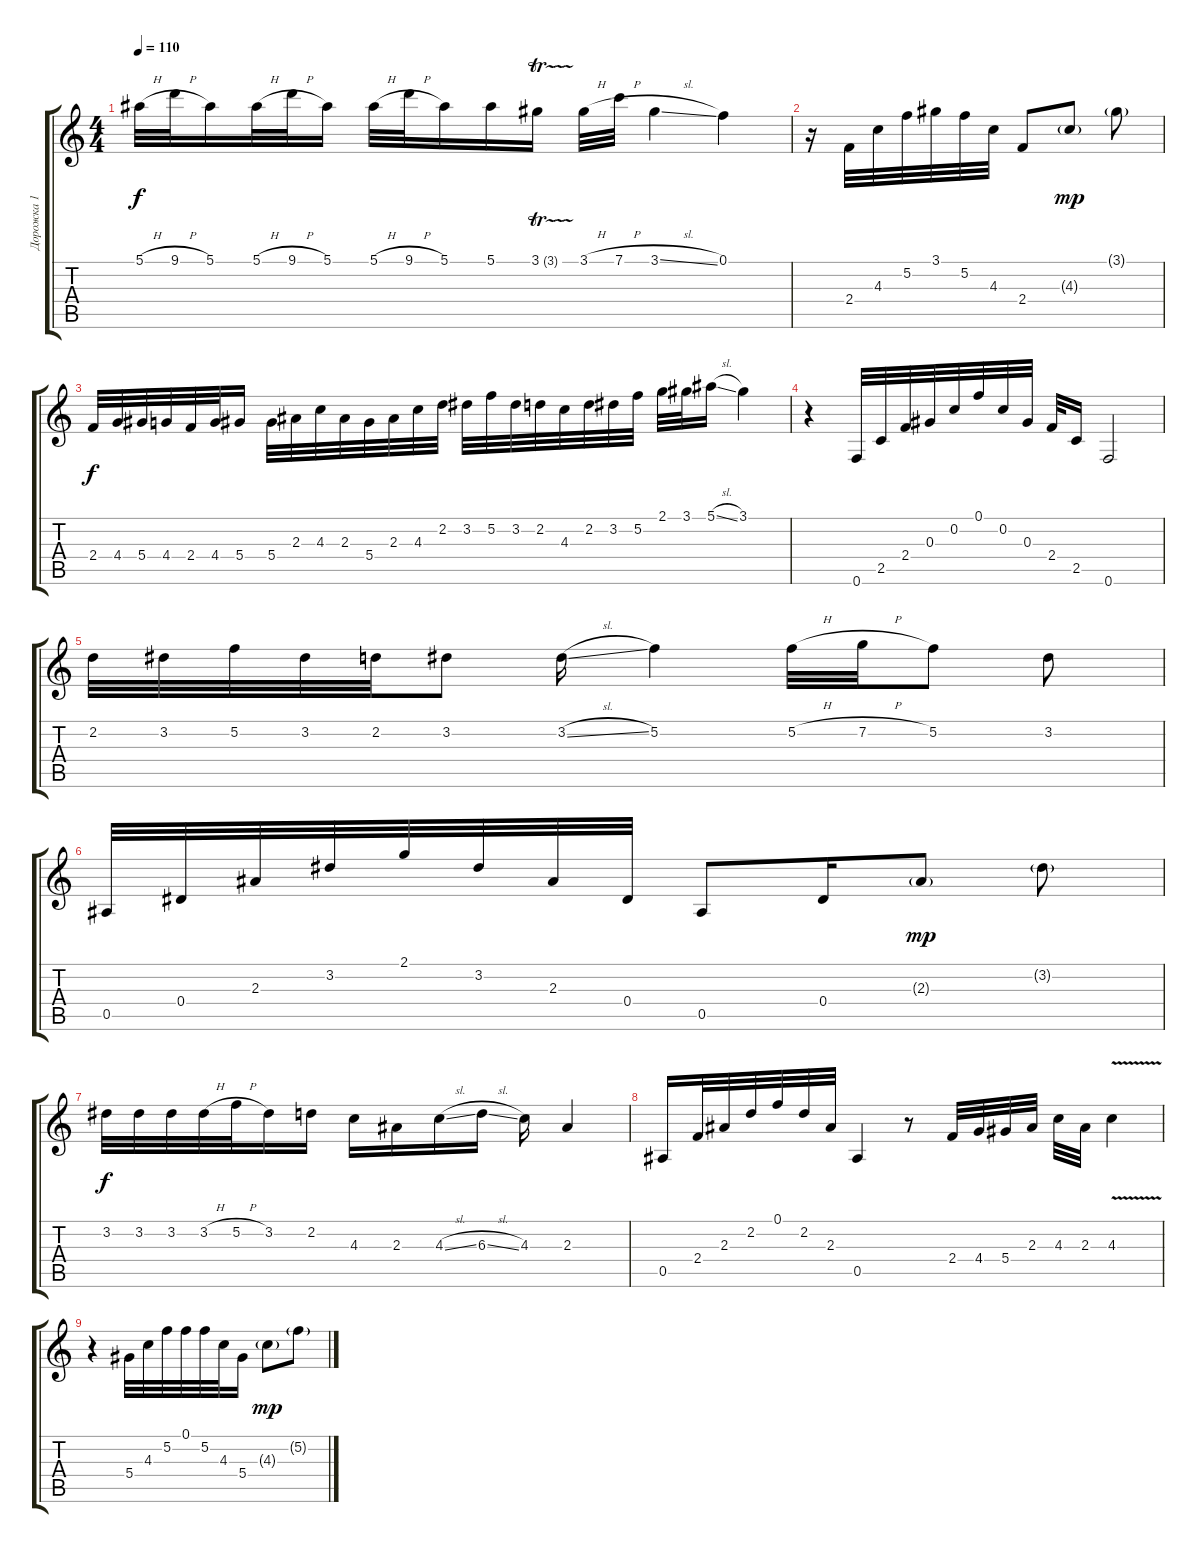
\track ("Дорожка 1" "Дорожка 1") {instrument acousticguitarsteel}
\staff {score tabs}
\tuning (F4 C4 Ab3 Eb3 Bb2 F2) {hide}
\ts (4 4)
\tempo 110
\clef g2
\ks c
5.1{h}.32{dy f} 9.1{h}.32 5.1.16 5.1{h}.32 9.1{h}.32 5.1.16 5.1{h}.32 9.1{h}.32 5.1.16 5.1.16 3.1{tr (3 32)}.16 3.1{h}.32 7.1{h}.32 3.1{sl}.4 0.1.4 |
r.16 2.4.32 4.3.32 5.2.32 3.1.32 5.2.32 4.3.32 2.4.8 4.3{g}.8{dy mp} 3.1{g}.8 |
2.4.32{dy f} 4.4.32 5.4.32 4.4.32 2.4.32 4.4.32 5.4.16 5.4.32 2.3.32 4.3.32 2.3.32 5.4.32 2.3.32 4.3.32 2.2.32 3.2.32 5.2.32 3.2.32 2.2.32 4.3.32 2.2.32 3.2.32 5.2.32 2.1.32 3.1.32 5.1{sl}.16 3.1.4 |
r.4 0.6.32 2.5.32 2.4.32 0.3.32 0.2.32 0.1.32 0.2.32 0.3.32 2.4.32 2.5.16 0.6.2 |
2.2.32 3.2.32 5.2.32 3.2.32 2.2.32 3.2.8 3.2{sl}.16 5.2.4 5.2{h}.32 7.2{h}.32 5.2.8 3.2.8 |
0.5.32 0.4.32 2.3.32 3.2.32 2.1.32 3.2.32 2.3.32 0.4.32 0.5.8 0.4.16 2.3{g}.8{dy mp} 3.2{g}.8 |
3.2.32{dy f} 3.2.32 3.2.32 3.2{h}.32 5.2{h}.32 3.2.16 2.2.16 4.3.16 2.3.16 4.3{sl}.16 6.3{sl}.16 4.3.16 2.3.4 |
0.5.16 2.4.32 2.3.32 2.2.32 0.1.32 2.2.32 2.3.32 0.5.4 r.8 2.4.32 4.4.32 5.4.32 2.3.32 4.3.32 2.3.32 4.3{v}.4 |
r.4 5.4.32 4.3.32 5.2.32 0.1.32 5.2.32 4.3.32 5.4.16 4.3{g}.8{dy mp} 5.2{g}.8
